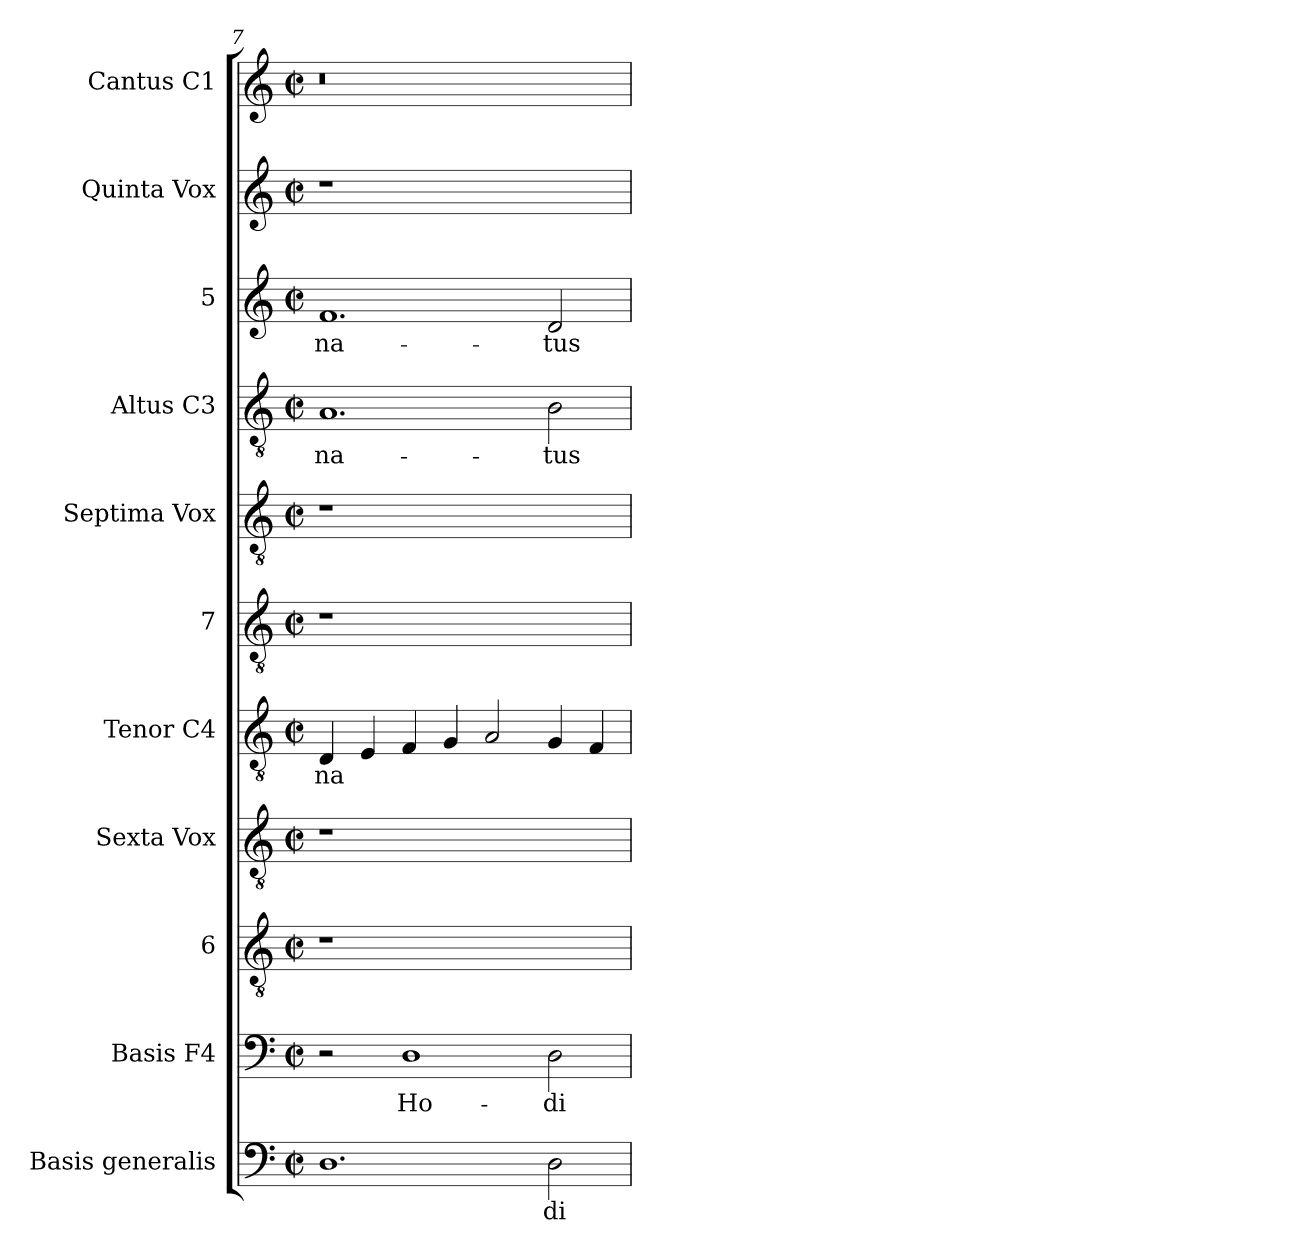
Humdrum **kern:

**kern	**text	**kern	**text	**kern	**kern	**kern	**text	**kern	**kern	**kern	**text	**kern	**text	**kern	**kern
*part11	*part11	*part10	*part10	*part9	*part8	*part7	*part7	*part6	*part5	*part4	*part4	*part3	*part3	*part2	*part1
*staff11	*staff11	*staff10	*staff10	*staff9	*staff8	*staff7	*staff7	*staff6	*staff5	*staff4	*staff4	*staff3	*staff3	*staff2	*staff1
*I"Basis  generalis	*	*I"Basis  F4	*	*I"6	*I"Sexta  Vox	*I"Tenor  C4	*	*I"7	*I"Septima  Vox	*I"Altus  C3	*	*I"5	*	*I"Quinta  Vox	*I"Cantus  C1
*	*	*I'B	*	*	*	*I'T	*	*	*	*I'A	*	*	*	*	*I'C
*clefF4	*	*clefF4	*	*clefGv2	*clefGv2	*clefGv2	*	*clefGv2	*clefGv2	*clefGv2	*	*clefG2	*	*clefG2	*clefG2
*k[]	*	*k[]	*	*k[]	*k[]	*k[]	*	*k[]	*k[]	*k[]	*	*k[]	*	*k[]	*k[]
*C:	*	*C:	*	*C:	*C:	*C:	*	*C:	*C:	*C:	*	*C:	*	*C:	*C:
*M2/2	*	*M2/2	*	*M2/2	*M2/2	*M2/2	*	*M2/2	*M2/2	*M2/2	*	*M2/2	*	*M2/2	*M2/2
*met(c|)	*	*met(c|)	*	*met(c|)	*met(c|)	*met(c|)	*	*met(c|)	*met(c|)	*met(c|)	*	*met(c|)	*	*met(c|)	*met(c|)
=7	=7	=7	=7	=7	=7	=7	=7	=7	=7	=7	=7	=7	=7	=7	=7
!	!LO:LY:a:cj	!	!	!	!	!	!LO:LY:b:cj	!	!	!	!LO:LY:b:cj	!	!LO:LY:b:cj	!	!
1.D	.	2r	.	1r	1r	4D/	na-	1r	1r	1.A	na-	1.f	na-	1r	0r
!	!	!	!	!	!	!	!LO:LY:b:cj	!	!	!	!	!	!	!	!
.	.	.	.	.	.	4E/	--	.	.	.	.	.	.	.	.
!	!	!	!LO:LY:b:cj	!	!	!	!LO:LY:b:cj	!	!	!	!	!	!	!	!
.	.	1D	Ho-	.	.	4F/	--	.	.	.	.	.	.	.	.
!	!	!	!	!	!	!	!LO:LY:b:cj	!	!	!	!	!	!	!	!
.	.	.	.	.	.	4G/	--	.	.	.	.	.	.	.	.
!	!	!	!	!	!	!	!LO:LY:b:cj	!	!	!	!	!	!	!	!
.	.	.	.	1ryy	1ryy	2A/	--	1ryy	1ryy	.	.	.	.	1ryy	.
!	!LO:LY:a:cj	!	!LO:LY:b:cj	!	!	!	!LO:LY:b:cj	!	!	!	!LO:LY:b:cj	!	!LO:LY:b:cj	!	!
2D\	di-	2D\	-di-	.	.	4G/	--	.	.	2B\	-tus	2d/	-tus	.	.
!	!	!	!	!	!	!	!LO:LY:b:cj	!	!	!	!	!	!	!	!
.	.	.	.	.	.	4F/	--	.	.	.	.	.	.	.	.
=	=	=	=	=	=	=	=	=	=	=	=	=	=	=	=
*-	*-	*-	*-	*-	*-	*-	*-	*-	*-	*-	*-	*-	*-	*-	*-
